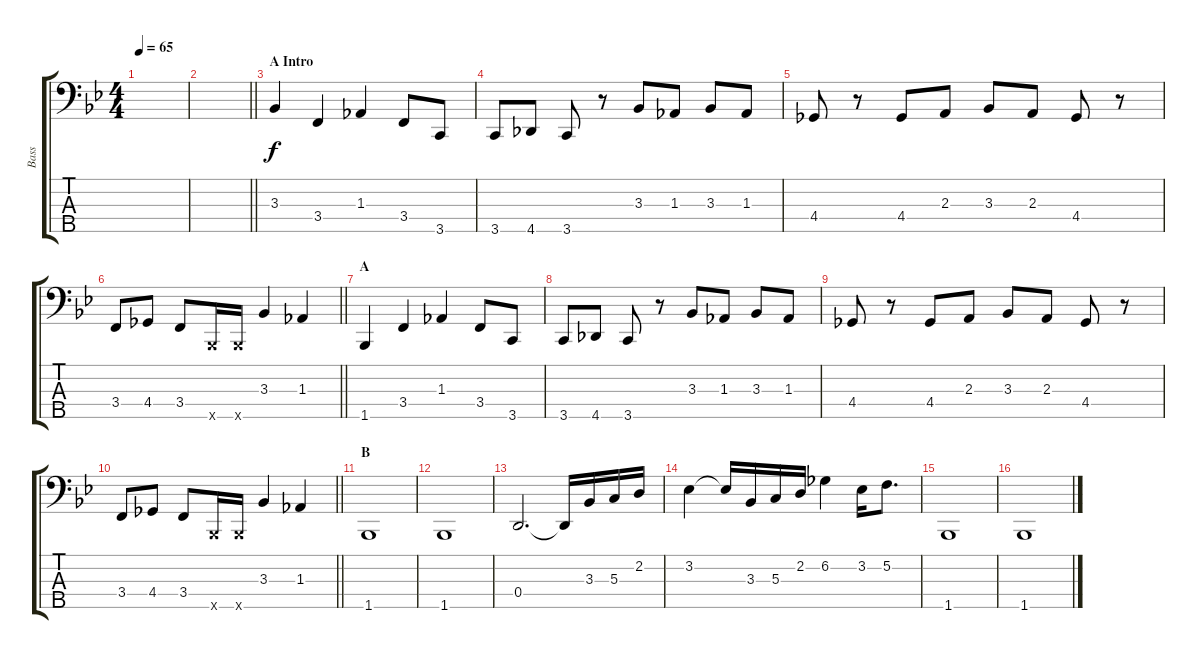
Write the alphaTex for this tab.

\track ("Bass" "Bass") {instrument electricbassfinger}
\staff {score tabs}
\tuning (F2 C2 G1 D1 A0) {hide}
\ts (4 4)
\tempo 65
\clef f4
\ks bb
|
\barLineRight lightlight
|
\section ("" "A Intro")
3.3.4 3.4.4 1.3.4 3.4.8 3.5.8 |
3.5.8 4.5.8 3.5.8 r.8 3.3.8 1.3.8 3.3.8 1.3.8 |
4.4.8 r.8 4.4.8 2.3.8 3.3.8 2.3.8 4.4.8 r.8 |
\barLineRight lightlight
3.4.8 4.4.8 3.4.8 1.5{x}.16 1.5{x}.16 3.3.4 1.3.4 |
\section ("" "A")
1.5.4 3.4.4 1.3.4 3.4.8 3.5.8 |
3.5.8 4.5.8 3.5.8 r.8 3.3.8 1.3.8 3.3.8 1.3.8 |
4.4.8 r.8 4.4.8 2.3.8 3.3.8 2.3.8 4.4.8 r.8 |
\barLineRight lightlight
3.4.8 4.4.8 3.4.8 1.5{x}.16 1.5{x}.16 3.3.4 1.3.4 |
\section ("" "B")
1.5.1 |
1.5.1 |
0.4.2{d} 0.4{t}.16 3.3.16 5.3.16 2.2.16 |
3.2.4 3.2{t}.16 3.3.16 5.3.16 2.2.16 6.2.4 3.2.16 5.2.8{d} |
1.5.1 |
1.5.1
